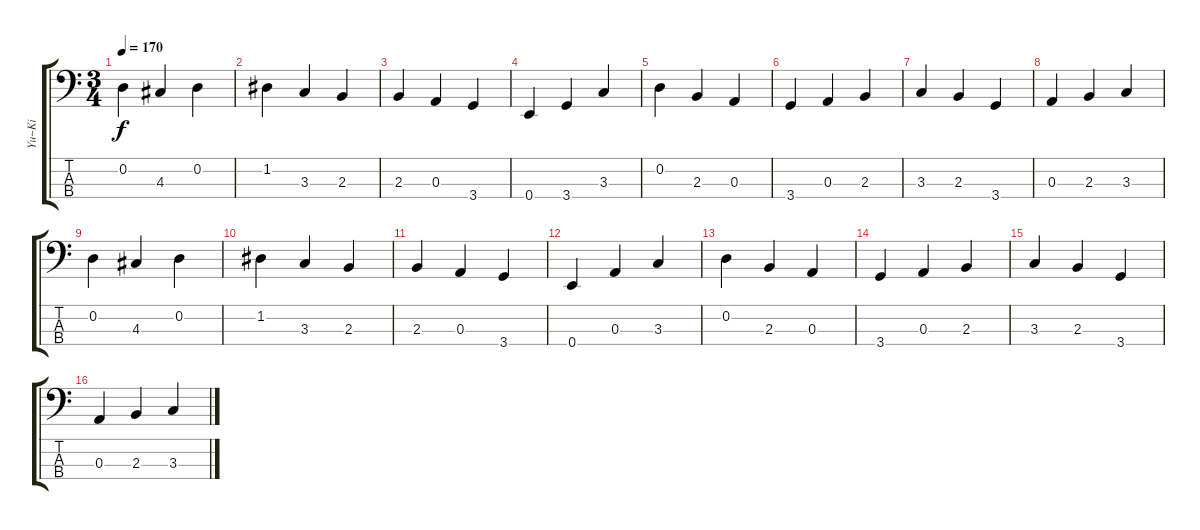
\track ("Yu~Ki" "Yu~Ki") {instrument electricbassfinger}
\staff {score tabs}
\tuning (G2 D2 A1 E1) {hide}
\ts (3 4)
\tempo 170
\clef f4
\ks c
0.2.4{dy f} 4.3.4 0.2.4 |
1.2.4 3.3.4 2.3.4 |
2.3.4 0.3.4 3.4.4 |
0.4.4 3.4.4 3.3.4 |
0.2.4 2.3.4 0.3.4 |
3.4.4 0.3.4 2.3.4 |
3.3.4 2.3.4 3.4.4 |
0.3.4 2.3.4 3.3.4 |
0.2.4 4.3.4 0.2.4 |
1.2.4 3.3.4 2.3.4 |
2.3.4 0.3.4 3.4.4 |
0.4.4 0.3.4 3.3.4 |
0.2.4 2.3.4 0.3.4 |
3.4.4 0.3.4 2.3.4 |
3.3.4 2.3.4 3.4.4 |
0.3.4 2.3.4 3.3.4
